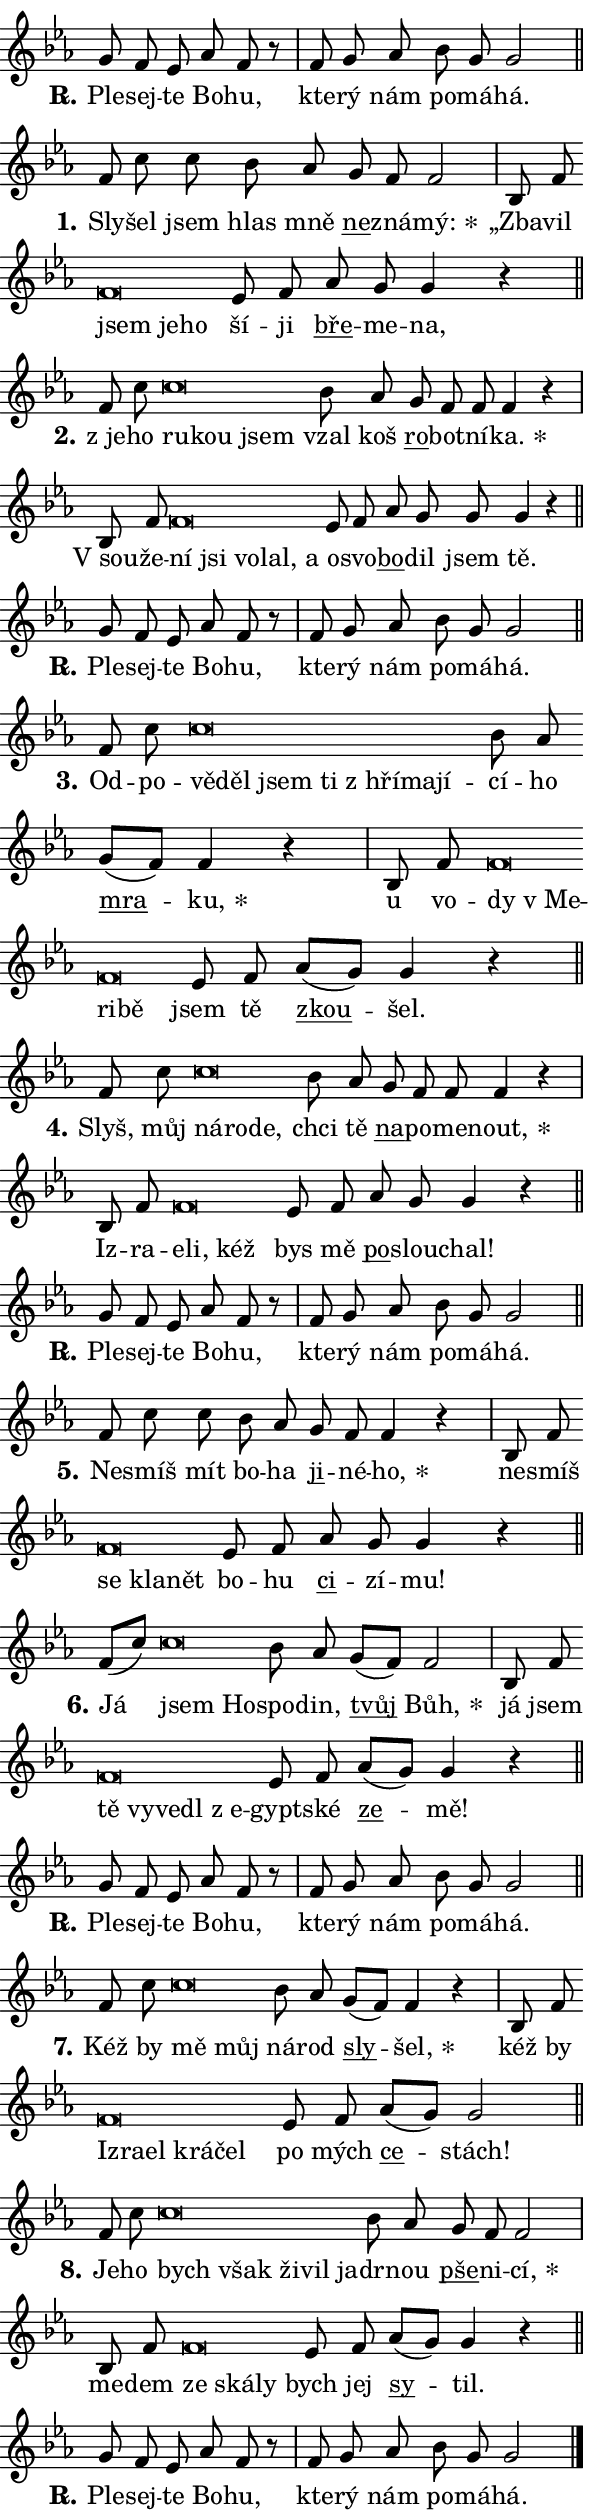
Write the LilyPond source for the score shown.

\version "2.24.0"
\header { tagline = "" }
\paper {
  indent = 0\cm
  top-margin = 0\cm
  right-margin = 0.13\cm % to fit lyric hyphens
  bottom-margin = 0\cm
  left-margin = 0\cm
  paper-width = 10\cm
  page-breaking = #ly:one-page-breaking
  system-system-spacing.basic-distance = #11
  score-system-spacing.basic-distance = #11
  ragged-last = ##f
}


%% Author: Thomas Morley
%% https://lists.gnu.org/archive/html/lilypond-user/2020-05/msg00002.html
#(define (line-position grob)
"Returns position of @var[grob} in current system:
   @code{'start}, if at first time-step
   @code{'end}, if at last time-step
   @code{'middle} otherwise
"
  (let* ((col (ly:item-get-column grob))
         (ln (ly:grob-object col 'left-neighbor))
         (rn (ly:grob-object col 'right-neighbor))
         (col-to-check-left (if (ly:grob? ln) ln col))
         (col-to-check-right (if (ly:grob? rn) rn col))
         (break-dir-left
           (and
             (ly:grob-property col-to-check-left 'non-musical #f)
             (ly:item-break-dir col-to-check-left)))
         (break-dir-right
           (and
             (ly:grob-property col-to-check-right 'non-musical #f)
             (ly:item-break-dir col-to-check-right))))
        (cond ((eqv? 1 break-dir-left) 'start)
              ((eqv? -1 break-dir-right) 'end)
              (else 'middle))))

#(define (tranparent-at-line-position vctor)
  (lambda (grob)
  "Relying on @code{line-position} select the relevant enry from @var{vctor}.
Used to determine transparency,"
    (case (line-position grob)
      ((end) (not (vector-ref vctor 0)))
      ((middle) (not (vector-ref vctor 1)))
      ((start) (not (vector-ref vctor 2))))))

noteHeadBreakVisibility =
#(define-music-function (break-visibility)(vector?)
"Makes @code{NoteHead}s transparent relying on @var{break-visibility}"
#{
  \override NoteHead.transparent =
    #(tranparent-at-line-position break-visibility)
#})

#(define delete-ledgers-for-transparent-note-heads
  (lambda (grob)
    "Reads whether a @code{NoteHead} is transparent.
If so this @code{NoteHead} is removed from @code{'note-heads} from
@var{grob}, which is supposed to be @code{LedgerLineSpanner}.
As a result ledgers are not printed for this @code{NoteHead}"
    (let* ((nhds-array (ly:grob-object grob 'note-heads))
           (nhds-list
             (if (ly:grob-array? nhds-array)
                 (ly:grob-array->list nhds-array)
                 '()))
           ;; Relies on the transparent-property being done before
           ;; Staff.LedgerLineSpanner.after-line-breaking is executed.
           ;; This is fragile ...
           (to-keep
             (remove
               (lambda (nhd)
                 (ly:grob-property nhd 'transparent #f))
               nhds-list)))
      ;; TODO find a better method to iterate over grob-arrays, similiar
      ;; to filter/remove etc for lists
      ;; For now rebuilt from scratch
      (set! (ly:grob-object grob 'note-heads)  '())
      (for-each
        (lambda (nhd)
          (ly:pointer-group-interface::add-grob grob 'note-heads nhd))
        to-keep))))

squashNotes = {
  \override NoteHead.X-extent = #'(-0.2 . 0.2)
  \override NoteHead.Y-extent = #'(-0.75 . 0)
  \override NoteHead.stencil =
    #(lambda (grob)
       (let ((pos (ly:grob-property grob 'staff-position)))
         (begin
           (if (< pos -7) (display "ERROR: Lower brevis then expected\n") (display ""))
           (if (<= pos -6) ly:text-interface::print ly:note-head::print))))
}
unSquashNotes = {
  \revert NoteHead.X-extent
  \revert NoteHead.Y-extent
  \revert NoteHead.stencil
}

hideNotes = \noteHeadBreakVisibility #begin-of-line-visible
unHideNotes = \noteHeadBreakVisibility #all-visible

% work-around for resetting accidentals
% https://lilypond.org/doc/v2.23/Documentation/notation/displaying-rhythms#unmetered-music
cadenzaMeasure = {
  \cadenzaOff
  \partial 1024 s1024
  \cadenzaOn
}

#(define-markup-command (accent layout props text) (markup?)
  "Underline accented syllable"
  (interpret-markup layout props
    #{\markup \override #'(offset . 4.3) \underline { #text }#}))

responsum = \markup \concat {
  "R" \hspace #-1.05 \path #0.1 #'((moveto 0 0.07) (lineto 0.9 0.8)) \hspace #0.05 "."
}

spaceSize = #0.6828661417322834 % exact space size for TeX Gyre Schola

\layout {
  \context {
    \Staff
    \remove "Time_signature_engraver"
    \override LedgerLineSpanner.after-line-breaking = #delete-ledgers-for-transparent-note-heads
  }
  \context {
    \Lyrics {
      \override LyricSpace.minimum-distance = \spaceSize
      \override LyricText.font-name = #"TeX Gyre Schola"
      \override LyricText.font-size = 1
      \override StanzaNumber.font-name = #"TeX Gyre Schola Bold"
      \override StanzaNumber.font-size = 1
    }
  }
  \context {
    \Score 
    \override NoteHead.text =
      #(lambda (grob) 
        (let ((pos (ly:grob-property grob 'staff-position)))
          #{\markup {
            \combine
              \halign #-0.55 \raise #(if (= pos -6) 0 0.5) \override #'(thickness . 2) \draw-line #'(3.2 . 0)
              \musicglyph "noteheads.sM1"
          }#}))
  }
}

% magnetic-lyrics.ily
%
%   written by
%     Jean Abou Samra <jean@abou-samra.fr>
%     Werner Lemberg <wl@gnu.org>
%
%   adapted by
%     Jiri Hon <jiri.hon@gmail.com>
%
% Version 2022-Apr-15

% https://www.mail-archive.com/lilypond-user@gnu.org/msg149350.html

#(define (Left_hyphen_pointer_engraver context)
   "Collect syllable-hyphen-syllable occurrences in lyrics and store
them in properties.  This engraver only looks to the left.  For
example, if the lyrics input is @code{foo -- bar}, it does the
following.

@itemize @bullet
@item
Set the @code{text} property of the @code{LyricHyphen} grob between
@q{foo} and @q{bar} to @code{foo}.

@item
Set the @code{left-hyphen} property of the @code{LyricText} grob with
text @q{foo} to the @code{LyricHyphen} grob between @q{foo} and
@q{bar}.
@end itemize

Use this auxiliary engraver in combination with the
@code{lyric-@/text::@/apply-@/magnetic-@/offset!} hook."
   (let ((hyphen #f)
         (text #f))
     (make-engraver
      (acknowledgers
       ((lyric-syllable-interface engraver grob source-engraver)
        (set! text grob)))
      (end-acknowledgers
       ((lyric-hyphen-interface engraver grob source-engraver)
        ;(when (not (grob::has-interface grob 'lyric-space-interface))
          (set! hyphen grob)));)
      ((stop-translation-timestep engraver)
       (when (and text hyphen)
         (ly:grob-set-object! text 'left-hyphen hyphen))
       (set! text #f)
       (set! hyphen #f)))))

#(define (lyric-text::apply-magnetic-offset! grob)
   "If the space between two syllables is less than the value in
property @code{LyricText@/.details@/.squash-threshold}, move the right
syllable to the left so that it gets concatenated with the left
syllable.

Use this function as a hook for
@code{LyricText@/.after-@/line-@/breaking} if the
@code{Left_@/hyphen_@/pointer_@/engraver} is active."
   (let ((hyphen (ly:grob-object grob 'left-hyphen #f)))
     (when hyphen
       (let ((left-text (ly:spanner-bound hyphen LEFT)))
         (when (grob::has-interface left-text 'lyric-syllable-interface)
           (let* ((common (ly:grob-common-refpoint grob left-text X))
                  (this-x-ext (ly:grob-extent grob common X))
                  (left-x-ext
                   (begin
                     ;; Trigger magnetism for left-text.
                     (ly:grob-property left-text 'after-line-breaking)
                     (ly:grob-extent left-text common X)))
                  ;; `delta` is the gap width between two syllables.
                  (delta (- (interval-start this-x-ext)
                            (interval-end left-x-ext)))
                  (details (ly:grob-property grob 'details))
                  (threshold (assoc-get 'squash-threshold details 0.2)))
             (when (< delta threshold)
               (let* (;; We have to manipulate the input text so that
                      ;; ligatures crossing syllable boundaries are not
                      ;; disabled.  For languages based on the Latin
                      ;; script this is essentially a beautification.
                      ;; However, for non-Western scripts it can be a
                      ;; necessity.
                      (lt (ly:grob-property left-text 'text))
                      (rt (ly:grob-property grob 'text))
                      (is-space (grob::has-interface hyphen 'lyric-space-interface))
                      (space (if is-space " " ""))
                      (extra-delta (if is-space spaceSize 0))
                      ;; Append new syllable.
                      (ltrt-space (if (and (string? lt) (string? rt))
                                (string-append lt space rt)
                                (make-concat-markup (list lt space rt))))
                      ;; Right-align `ltrt` to the right side.
                      (ltrt-space-markup (grob-interpret-markup
                               grob
                               (make-translate-markup
                                (cons (interval-length this-x-ext) 0)
                                (make-right-align-markup ltrt-space)))))
                 (begin
                   ;; Don't print `left-text`.
                   (ly:grob-set-property! left-text 'stencil #f)
                   ;; Set text and stencil (which holds all collected
                   ;; syllables so far) and shift it to the left.
                   (ly:grob-set-property! grob 'text ltrt-space)
                   (ly:grob-set-property! grob 'stencil ltrt-space-markup)
                   (ly:grob-translate-axis! grob (- (- delta extra-delta)) X))))))))))


#(define (lyric-hyphen::displace-bounds-first grob)
   ;; Make very sure this callback isn't triggered too early.
   (let ((left (ly:spanner-bound grob LEFT))
         (right (ly:spanner-bound grob RIGHT)))
     (ly:grob-property left 'after-line-breaking)
     (ly:grob-property right 'after-line-breaking)
     (ly:lyric-hyphen::print grob)))

squashThreshold = #0.4

\layout {
  \context {
    \Lyrics
    \consists #Left_hyphen_pointer_engraver
    \override LyricText.after-line-breaking =
      #lyric-text::apply-magnetic-offset!
    \override LyricHyphen.stencil = #lyric-hyphen::displace-bounds-first
    \override LyricText.details.squash-threshold = \squashThreshold
    \override LyricHyphen.minimum-distance = 0
    \override LyricHyphen.minimum-length = \squashThreshold
  }
}

squashText = \override LyricText.details.squash-threshold = 9999
unSquashText = \override LyricText.details.squash-threshold = \squashThreshold

leftText = \override LyricText.self-alignment-X = #LEFT
unLeftText = \revert LyricText.self-alignment-X

starOffset = #(lambda (grob) 
                (let ((x_offset (ly:self-alignment-interface::aligned-on-x-parent grob)))
                  (if (= x_offset 0) 0 (+ x_offset 1.2))))

star = #(define-music-function (syllable)(string?)
"Append star separator at the end of a syllable"
#{
  \once \override LyricText.X-offset = #starOffset
  \lyricmode { \markup {
    #syllable
    \override #'((font-name . "TeX Gyre Schola Bold")) \hspace #0.2 \lower #0.65 \larger "*"
  } }
#})

starAccent = #(define-music-function (syllable)(string?)
"Append star separator at the end of a syllable and make accent"
#{
  \once \override LyricText.X-offset = #starOffset
  \lyricmode { \markup {
    \accent #syllable
    \override #'((font-name . "TeX Gyre Schola Bold")) \hspace #0.2 \lower #0.65 \larger "*"
  } }
#})

breath = #(define-music-function (syllable)(string?)
"Append breathing indicator at the end of a syllable"
#{
  \lyricmode { \markup { #syllable "+" } }
#})

optionalBreath = #(define-music-function (syllable)(string?)
"Append optional breathing indicator at the end of a syllable"
#{
  \lyricmode { \markup { #syllable "(+)" } }
#})


\score {
    <<
        \new Voice = "melody" { \cadenzaOn \key es \major \relative { g'8 f es as f r \cadenzaMeasure \bar "|" f g as \bar "" bes g g2 \cadenzaMeasure \bar "||" \break } }
        \new Lyrics \lyricsto "melody" { \lyricmode { \set stanza = \responsum
Ple -- sej -- te Bo -- hu, kte -- rý nám po -- má -- há. } }
    >>
    \layout {}
}

\score {
    <<
        \new Voice = "melody" { \cadenzaOn \key es \major \relative { f'8 c' \bar "" c bes8 as \bar "" g f f2 \cadenzaMeasure \bar "|" bes,8 f' \bar "" \squashNotes f\breve*1/16 \hideNotes \breve*1/16 \breve*1/16 \bar "" \unHideNotes \unSquashNotes es8 f \bar "" as g g4 r \cadenzaMeasure \bar "||" \break } }
        \new Lyrics \lyricsto "melody" { \lyricmode { \set stanza = "1."
Sly -- šel jsem hlas mně \markup \accent ne -- zná -- \star mý: „Zba -- vil \leftText jsem \squashText je -- ho \unLeftText \unSquashText ší -- ji \markup \accent bře -- me -- na, } }
    >>
    \layout {}
}

\score {
    <<
        \new Voice = "melody" { \cadenzaOn \key es \major \relative { f'8 c' \bar "" \squashNotes c\breve*1/16 \hideNotes \breve*1/16 \breve*1/16 \bar "" \unHideNotes \unSquashNotes bes8 as \bar "" g f f f4 r \cadenzaMeasure \bar "|" bes,8 f' \bar "" \squashNotes f\breve*1/16 \hideNotes \breve*1/16 \bar "" \breve*1/16 \bar "" \breve*1/16 \breve*1/16 \bar "" \unHideNotes \unSquashNotes es8 f \bar "" as g g g4 r \cadenzaMeasure \bar "||" \break } }
        \new Lyrics \lyricsto "melody" { \lyricmode { \set stanza = "2."
"z je" -- ho \leftText ru -- \squashText kou jsem \unLeftText \unSquashText vzal koš \markup \accent ro -- bot -- ní -- \star ka. "V sou" -- že -- \leftText ní \squashText jsi vo -- lal, a \unLeftText \unSquashText o -- svo -- \markup \accent bo -- dil jsem tě. } }
    >>
    \layout {}
}

\score {
    <<
        \new Voice = "melody" { \cadenzaOn \key es \major \relative { g'8 f es as f r \cadenzaMeasure \bar "|" f g as \bar "" bes g g2 \cadenzaMeasure \bar "||" \break } }
        \new Lyrics \lyricsto "melody" { \lyricmode { \set stanza = \responsum
Ple -- sej -- te Bo -- hu, kte -- rý nám po -- má -- há. } }
    >>
    \layout {}
}

\score {
    <<
        \new Voice = "melody" { \cadenzaOn \key es \major \relative { f'8 c' \bar "" \squashNotes c\breve*1/16 \hideNotes \breve*1/16 \bar "" \breve*1/16 \bar "" \breve*1/16 \bar "" \breve*1/16 \bar "" \breve*1/16 \breve*1/16 \bar "" \unHideNotes \unSquashNotes bes8 as \bar "" g[( f)] f4 r \cadenzaMeasure \bar "|" bes,8 f' \bar "" \squashNotes f\breve*1/16 \hideNotes \breve*1/16 \bar "" \breve*1/16 \breve*1/16 \bar "" \unHideNotes \unSquashNotes es8 f \bar "" as[( g)] g4 r \cadenzaMeasure \bar "||" \break } }
        \new Lyrics \lyricsto "melody" { \lyricmode { \set stanza = "3."
Od -- po -- \leftText vě -- \squashText děl jsem ti "z hří" -- ma -- jí -- \unLeftText \unSquashText cí -- ho \markup \accent mra -- \star ku, u vo -- \leftText dy \squashText "v Me" -- ri -- bě \unLeftText \unSquashText jsem tě \markup \accent zkou -- šel. } }
    >>
    \layout {}
}

\score {
    <<
        \new Voice = "melody" { \cadenzaOn \key es \major \relative { f'8 c' \bar "" \squashNotes c\breve*1/16 \hideNotes \breve*1/16 \breve*1/16 \bar "" \unHideNotes \unSquashNotes bes8 as \bar "" g f f f4 r \cadenzaMeasure \bar "|" bes,8 f' \bar "" \squashNotes f\breve*1/16 \hideNotes \breve*1/16 \breve*1/16 \bar "" \unHideNotes \unSquashNotes es8 f \bar "" as g g4 r \cadenzaMeasure \bar "||" \break } }
        \new Lyrics \lyricsto "melody" { \lyricmode { \set stanza = "4."
Slyš, můj \leftText ná -- \squashText ro -- de, \unLeftText \unSquashText chci tě \markup \accent na -- po -- me -- \star nout, Iz -- ra -- \leftText e -- \squashText li, kéž \unLeftText \unSquashText bys mě \markup \accent po -- slou -- chal! } }
    >>
    \layout {}
}

\score {
    <<
        \new Voice = "melody" { \cadenzaOn \key es \major \relative { g'8 f es as f r \cadenzaMeasure \bar "|" f g as \bar "" bes g g2 \cadenzaMeasure \bar "||" \break } }
        \new Lyrics \lyricsto "melody" { \lyricmode { \set stanza = \responsum
Ple -- sej -- te Bo -- hu, kte -- rý nám po -- má -- há. } }
    >>
    \layout {}
}

\score {
    <<
        \new Voice = "melody" { \cadenzaOn \key es \major \relative { f'8 c' \bar "" c bes8 as \bar "" g f f4 r \cadenzaMeasure \bar "|" bes,8 f' \bar "" \squashNotes f\breve*1/16 \hideNotes \breve*1/16 \breve*1/16 \bar "" \unHideNotes \unSquashNotes es8 f \bar "" as g g4 r \cadenzaMeasure \bar "||" \break } }
        \new Lyrics \lyricsto "melody" { \lyricmode { \set stanza = "5."
Ne -- smíš mít bo -- ha \markup \accent ji -- né -- \star ho, ne -- smíš \leftText se \squashText kla -- nět \unLeftText \unSquashText bo -- hu \markup \accent ci -- zí -- mu! } }
    >>
    \layout {}
}

\score {
    <<
        \new Voice = "melody" { \cadenzaOn \key es \major \relative { f'8[( c')] \bar "" \squashNotes c\breve*1/16 \hideNotes \breve*1/16 \bar "" \unHideNotes \unSquashNotes bes8 as \bar "" g[( f)] f2 \cadenzaMeasure \bar "|" bes,8 f' \bar "" \squashNotes f\breve*1/16 \hideNotes \breve*1/16 \bar "" \breve*1/16 \bar "" \breve*1/16 \breve*1/16 \bar "" \unHideNotes \unSquashNotes es8 f \bar "" as[( g)] g4 r \cadenzaMeasure \bar "||" \break } }
        \new Lyrics \lyricsto "melody" { \lyricmode { \set stanza = "6."
Já \leftText jsem \squashText Ho -- \unLeftText \unSquashText spo -- din, \markup \accent tvůj \star Bůh, já jsem \leftText tě \squashText vy -- ve -- dl "z e" -- \unLeftText \unSquashText gypt -- ské \markup \accent ze -- mě! } }
    >>
    \layout {}
}

\score {
    <<
        \new Voice = "melody" { \cadenzaOn \key es \major \relative { g'8 f es as f r \cadenzaMeasure \bar "|" f g as \bar "" bes g g2 \cadenzaMeasure \bar "||" \break } }
        \new Lyrics \lyricsto "melody" { \lyricmode { \set stanza = \responsum
Ple -- sej -- te Bo -- hu, kte -- rý nám po -- má -- há. } }
    >>
    \layout {}
}

\score {
    <<
        \new Voice = "melody" { \cadenzaOn \key es \major \relative { f'8 c' \bar "" \squashNotes c\breve*1/16 \hideNotes \breve*1/16 \bar "" \unHideNotes \unSquashNotes bes8 as \bar "" g[( f)] f4 r \cadenzaMeasure \bar "|" bes,8 f' \bar "" \squashNotes f\breve*1/16 \hideNotes \breve*1/16 \bar "" \breve*1/16 \bar "" \breve*1/16 \breve*1/16 \bar "" \unHideNotes \unSquashNotes es8 f \bar "" as[( g)] g2 \cadenzaMeasure \bar "||" \break } }
        \new Lyrics \lyricsto "melody" { \lyricmode { \set stanza = "7."
Kéž by \leftText mě \squashText můj \unLeftText \unSquashText ná -- rod \markup \accent sly -- \star šel, kéž by \leftText Iz -- \squashText ra -- el krá -- čel \unLeftText \unSquashText po mých \markup \accent ce -- stách! } }
    >>
    \layout {}
}

\score {
    <<
        \new Voice = "melody" { \cadenzaOn \key es \major \relative { f'8 c' \bar "" \squashNotes c\breve*1/16 \hideNotes \breve*1/16 \bar "" \breve*1/16 \bar "" \breve*1/16 \breve*1/16 \bar "" \unHideNotes \unSquashNotes bes8 as \bar "" g f f2 \cadenzaMeasure \bar "|" bes,8 f' \bar "" \squashNotes f\breve*1/16 \hideNotes \breve*1/16 \breve*1/16 \bar "" \unHideNotes \unSquashNotes es8 f \bar "" as[( g)] g4 r \cadenzaMeasure \bar "||" \break } }
        \new Lyrics \lyricsto "melody" { \lyricmode { \set stanza = "8."
Je -- ho \leftText bych \squashText však ži -- vil ja -- \unLeftText \unSquashText dr -- nou \markup \accent pše -- ni -- \star cí, me -- dem \leftText ze \squashText ská -- ly \unLeftText \unSquashText bych jej \markup \accent sy -- til. } }
    >>
    \layout {}
}

\score {
    <<
        \new Voice = "melody" { \cadenzaOn \key es \major \relative { g'8 f es as f r \cadenzaMeasure \bar "|" f g as \bar "" bes g g2 \cadenzaMeasure \bar "||" \break } \bar "|." }
        \new Lyrics \lyricsto "melody" { \lyricmode { \set stanza = \responsum
Ple -- sej -- te Bo -- hu, kte -- rý nám po -- má -- há. } }
    >>
    \layout {}
}
